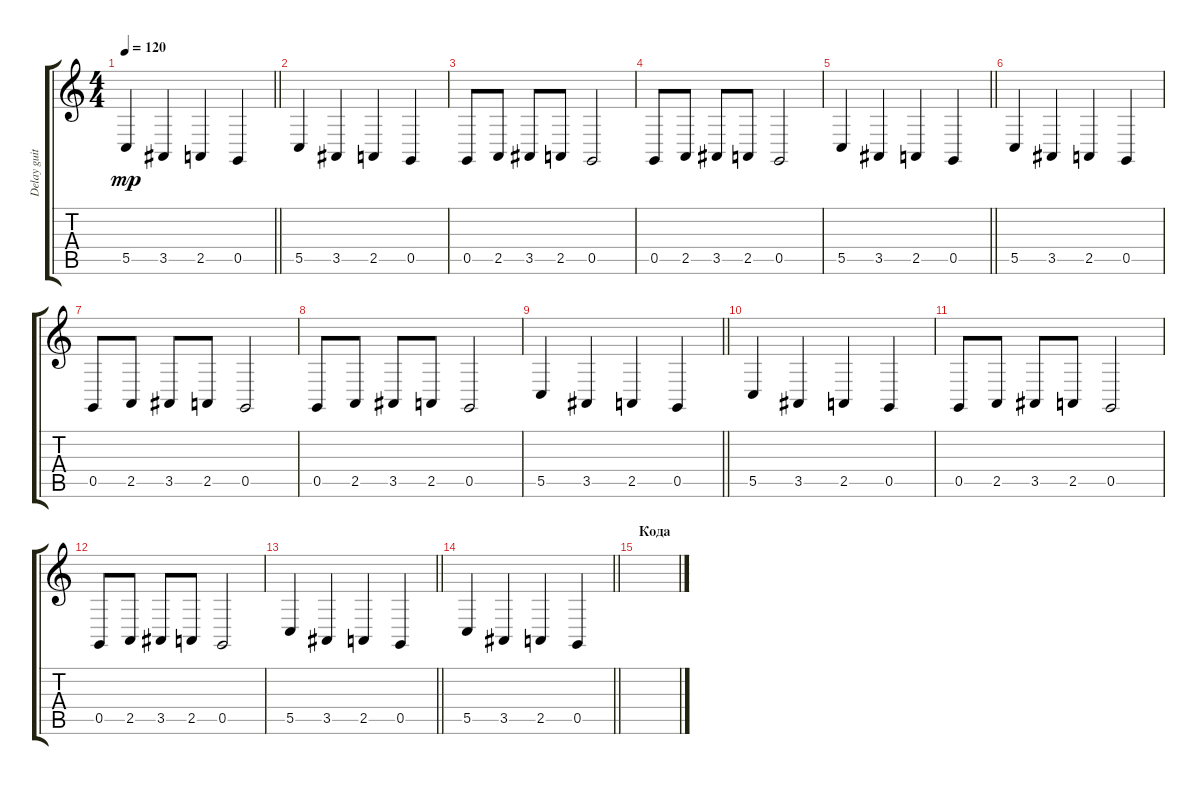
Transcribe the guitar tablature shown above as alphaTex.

\track ("Delay guitar" "Delay guit") {instrument pad1newage}
\staff {score tabs}
\tuning (D4 A3 F3 C3 G2 D2) {hide}
\ts (4 4)
\tempo 120
\clef g2
\barLineRight lightlight
\ks c
5.5.4{dy mp} 3.5.4 2.5.4 0.5.4 |
5.5.4 3.5.4 2.5.4 0.5.4 |
0.5.8 2.5.8 3.5.8 2.5.8 0.5.2 |
0.5.8 2.5.8 3.5.8 2.5.8 0.5.2 |
\barLineRight lightlight
5.5.4 3.5.4 2.5.4 0.5.4 |
5.5.4 3.5.4 2.5.4 0.5.4 |
0.5.8 2.5.8 3.5.8 2.5.8 0.5.2 |
0.5.8 2.5.8 3.5.8 2.5.8 0.5.2 |
\barLineRight lightlight
5.5.4 3.5.4 2.5.4 0.5.4 |
5.5.4 3.5.4 2.5.4 0.5.4 |
0.5.8 2.5.8 3.5.8 2.5.8 0.5.2 |
0.5.8 2.5.8 3.5.8 2.5.8 0.5.2 |
\barLineRight lightlight
5.5.4 3.5.4 2.5.4 0.5.4 |
\barLineRight lightlight
5.5.4 3.5.4 2.5.4 0.5.4 |
\section ("" "Кода")
